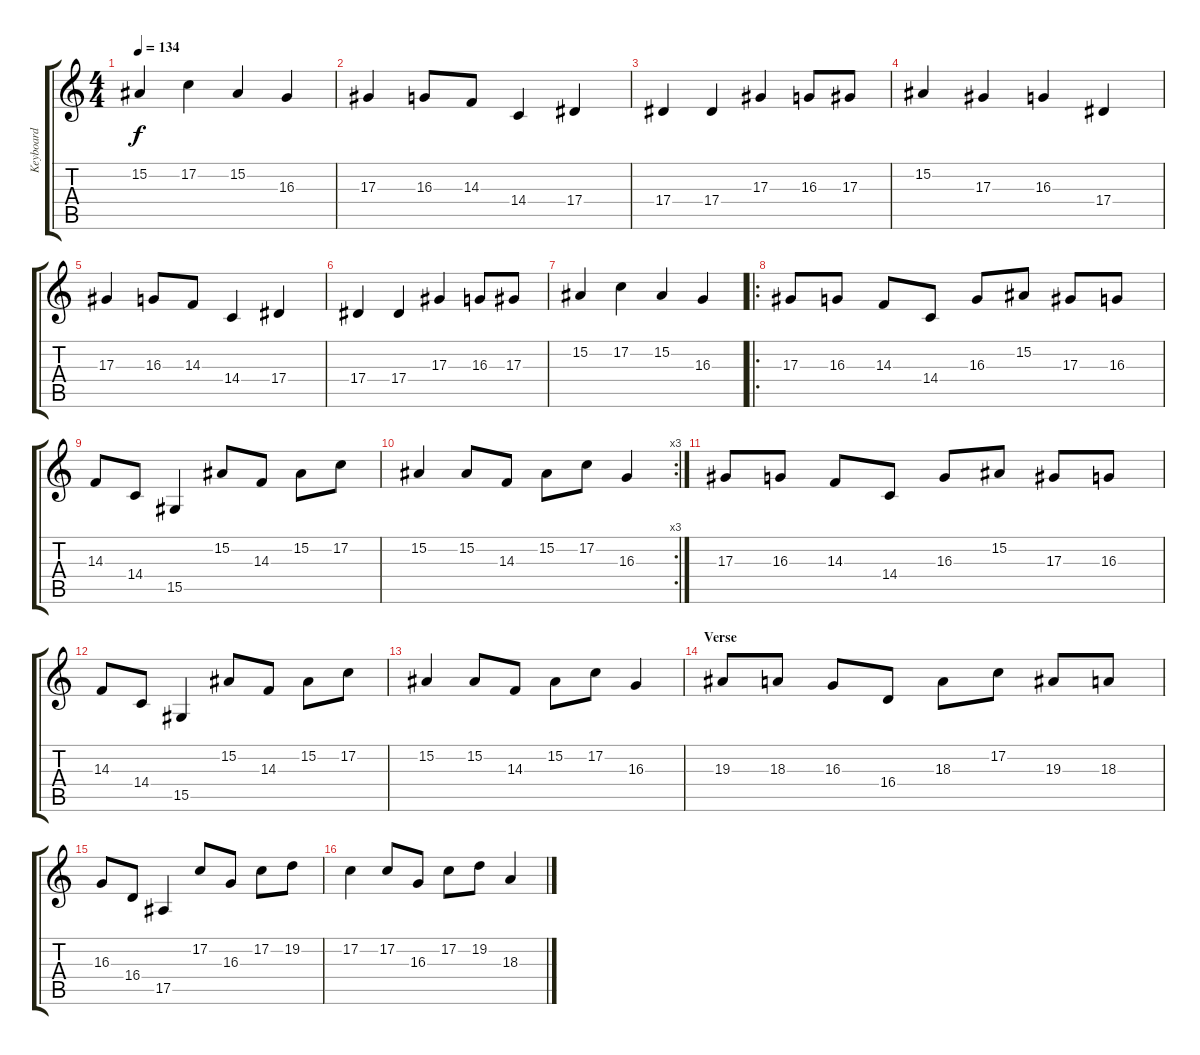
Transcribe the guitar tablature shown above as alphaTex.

\track ("Keyboard" "Keyboard") {instrument stringensemble1}
\staff {score tabs}
\tuning (C4 G3 Eb3 Bb2 F2 C2) {hide}
\ts (4 4)
\tempo 134
\clef g2
\ks c
15.2.4{dy f} 17.2.4 15.2.4 16.3.4 |
17.3.4 16.3.8 14.3.8 14.4.4 17.4.4 |
17.4.4 17.4.4 17.3.4 16.3.8 17.3.8 |
15.2.4 17.3.4 16.3.4 17.4.4 |
17.3.4 16.3.8 14.3.8 14.4.4 17.4.4 |
17.4.4 17.4.4 17.3.4 16.3.8 17.3.8 |
15.2.4 17.2.4 15.2.4 16.3.4 |
\ro
17.3.8 16.3.8 14.3.8 14.4.8 16.3.8 15.2.8 17.3.8 16.3.8 |
14.3.8 14.4.8 15.5.4 15.2.8 14.3.8 15.2.8 17.2.8 |
\rc 3
15.2.4 15.2.8 14.3.8 15.2.8 17.2.8 16.3.4 |
17.3.8 16.3.8 14.3.8 14.4.8 16.3.8 15.2.8 17.3.8 16.3.8 |
14.3.8 14.4.8 15.5.4 15.2.8 14.3.8 15.2.8 17.2.8 |
15.2.4 15.2.8 14.3.8 15.2.8 17.2.8 16.3.4 |
\section ("" "Verse")
19.3.8 18.3.8 16.3.8 16.4.8 18.3.8 17.2.8 19.3.8 18.3.8 |
16.3.8 16.4.8 17.5.4 17.2.8 16.3.8 17.2.8 19.2.8 |
17.2.4 17.2.8 16.3.8 17.2.8 19.2.8 18.3.4
